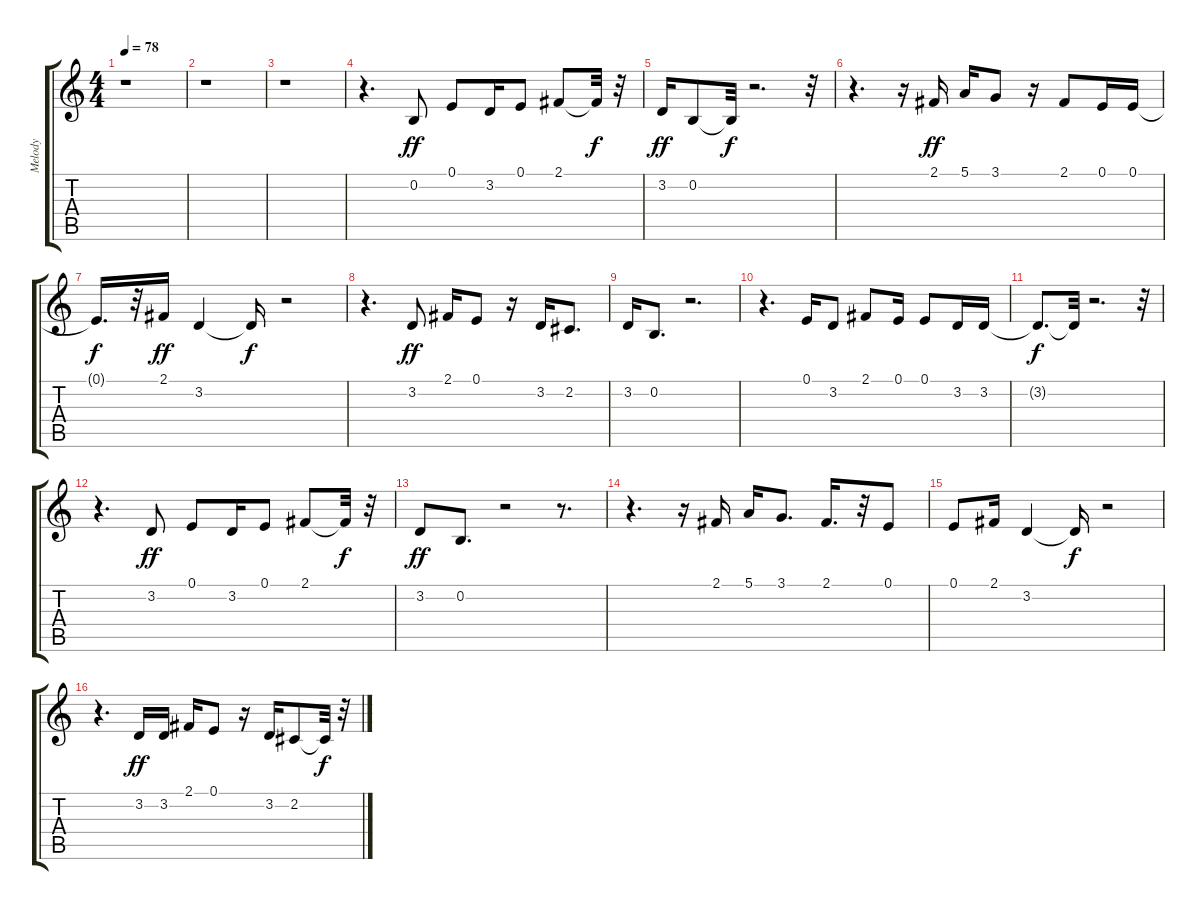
\track ("Melody  " "Melody  ") {instrument voiceoohs}
\staff {score tabs}
\tuning (E4 B3 G3 D3 A2 E2) {hide}
\ts (4 4)
\tempo 78
\clef g2
\ks c
r.1{dy f} |
r.1 |
r.1 |
r.4{d} 0.2.8{dy ff} 0.1.8 3.2.16 0.1.8 2.1.8 2.1{t}.32{dy f} r.32 |
3.2.16{dy ff} 0.2.8 0.2{t}.32{dy f} r.2{d} r.32 |
r.4{d} r.16 2.1.16{dy ff} 5.1.16 3.1.8 r.16 2.1.8 0.1.16 0.1.16 |
0.1{t}.16{d dy f} r.32 2.1.16{dy ff} 3.2.4 3.2{t}.16{dy f} r.2 |
r.4{d} 3.2.8{dy ff} 2.1.16 0.1.8 r.16 3.2.16 2.2.8{d} |
3.2.16 0.2.8{d} r.2{d} |
r.4{d} 0.1.16 3.2.8 2.1.8 0.1.16 0.1.8 3.2.16 3.2.16 |
3.2{t}.8{d dy f} 3.2{t}.32 r.2{d} r.32 |
r.4{d} 3.2.8{dy ff} 0.1.8 3.2.16 0.1.8 2.1.8 2.1{t}.32{dy f} r.32 |
3.2.8{dy ff} 0.2.8{d} r.2 r.8{d} |
r.4{d} r.16 2.1.16 5.1.16 3.1.8{d} 2.1.16{d} r.32 0.1.8 |
0.1.8 2.1.16 3.2.4 3.2{t}.16{dy f} r.2 |
r.4{d} 3.2.16{dy ff} 3.2.16 2.1.16 0.1.8 r.16 3.2.16 2.2.8 2.2{t}.32{dy f} r.32
